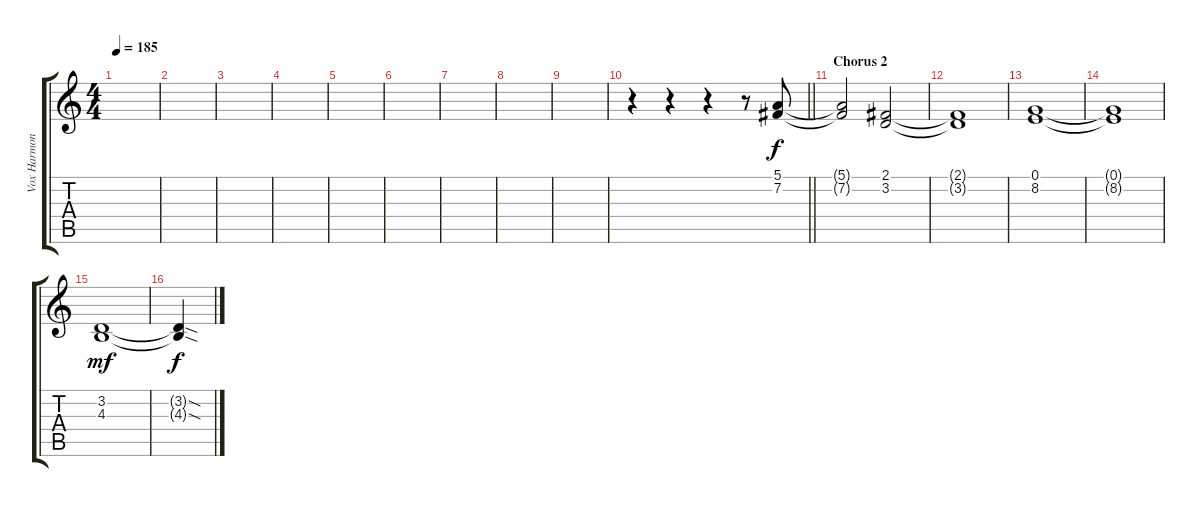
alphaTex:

\track ("Vox Harmony 1" "Vox Harmon") {instrument altosax}
\staff {score tabs}
\tuning (E4 B3 G3 D3 A2 E2) {hide}
\ts (4 4)
\tempo 185
\clef g2
\ks c
|
|
|
|
|
|
|
|
|
\barLineRight lightlight
r.4 r.4 r.4 r.8 (5.1 7.2).8{instrument clarinet} |
\section ("" "Chorus 2")
(5.1{t} 7.2{t}).2 (2.1 3.2).2 |
(2.1{t} 3.2{t}).1 |
(0.1 8.2).1 |
(0.1{t} 8.2{t}).1 |
(3.2 4.3).1{dy mf} |
(3.2{sod t} 4.3{sod t}).4{dy f}
